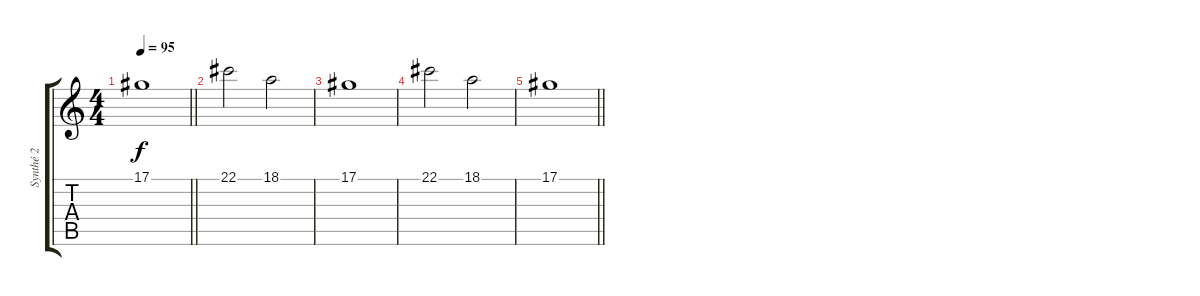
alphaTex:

\track ("Synthé 2" "Synthé 2") {instrument lead8bassandlead}
\staff {score tabs}
\tuning (Eb4 Bb3 Gb3 Db3 Ab2 Db2) {hide}
\ts (4 4)
\tempo 95
\clef g2
\barLineRight lightlight
\ks c
17.1.1{dy f} |
22.1.2{volume 14 instrument lead8bassandlead} 18.1.2 |
17.1.1 |
22.1.2 18.1.2 |
\barLineRight lightlight
17.1.1
